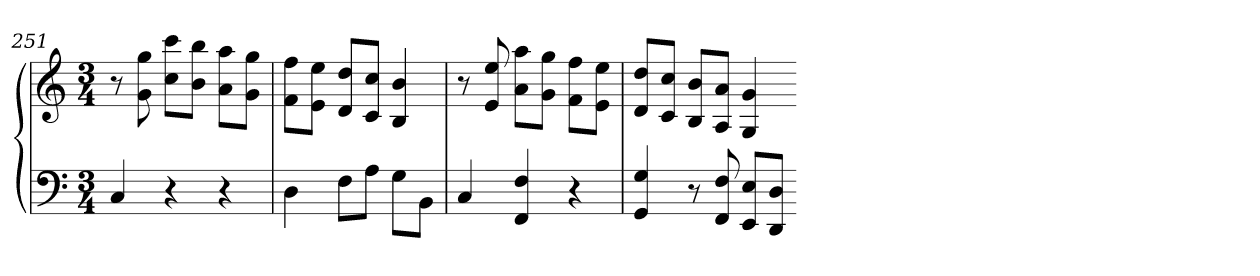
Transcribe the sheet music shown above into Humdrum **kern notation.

**kern	**kern
*part1	*part1
*staff2	*staff1
*clefF4	*clefG2
*k[]	*k[]
*C:	*C:
*M3/4	*M3/4
=251	=251
4C	8r
.	8g 8gg
4r	8cc 8cccL
.	8b 8bbJ
4r	8a 8aaL
.	8g 8ggJ
=252	=252
4D	8f 8ffL
.	8e 8eeJ
8FL	8d 8ddL
8AJ	8c 8ccJ
8GL	4B 4b
8BBJ	.
=253	=253
4C	8r
.	8e 8ee
4FF 4F	8a 8aaL
.	8g 8ggJ
4r	8f 8ffL
.	8e 8eeJ
=254	=254
4GG 4G	8d 8ddL
.	8c 8ccJ
8r	8B 8bL
8FF 8F	8A 8aJ
8EE 8EL	4G 4g
8DD 8DJ	.
=-	=-
*-	*-
